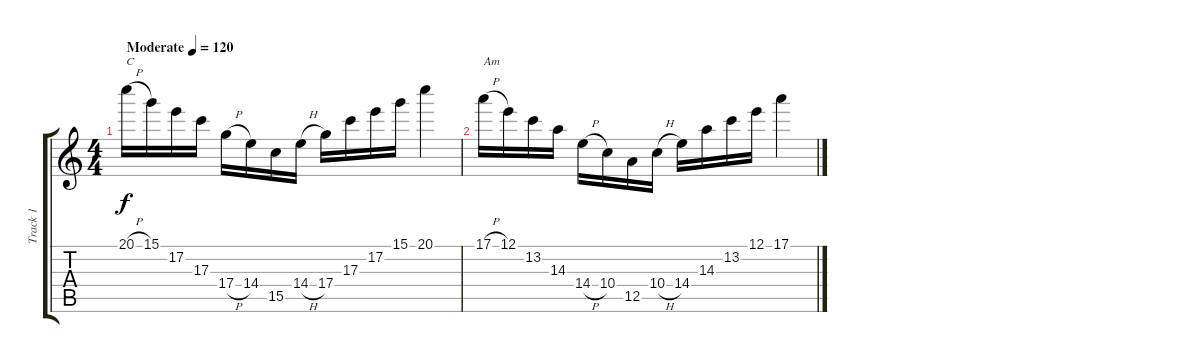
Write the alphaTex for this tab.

\track ("Track 1" "Track 1") {instrument acousticguitarsteel}
\staff {score tabs}
\tuning (E4 B3 G3 D3 A2 E2) {hide}
\ts (4 4)
\tempo (120 "Moderate")
\clef g2
\ks c
20.1{h}.16{txt "C" dy f instrument acousticguitarsteel} 15.1.16 17.2.16 17.3.16 17.4{h}.16 14.4.16 15.5.16 14.4{h}.16 17.4.16 17.3.16 17.2.16 15.1.16 20.1.4 |
17.1{h}.16{txt "Am"} 12.1.16 13.2.16 14.3.16 14.4{h}.16 10.4.16 12.5.16 10.4{h}.16 14.4.16 14.3.16 13.2.16 12.1.16 17.1.4
